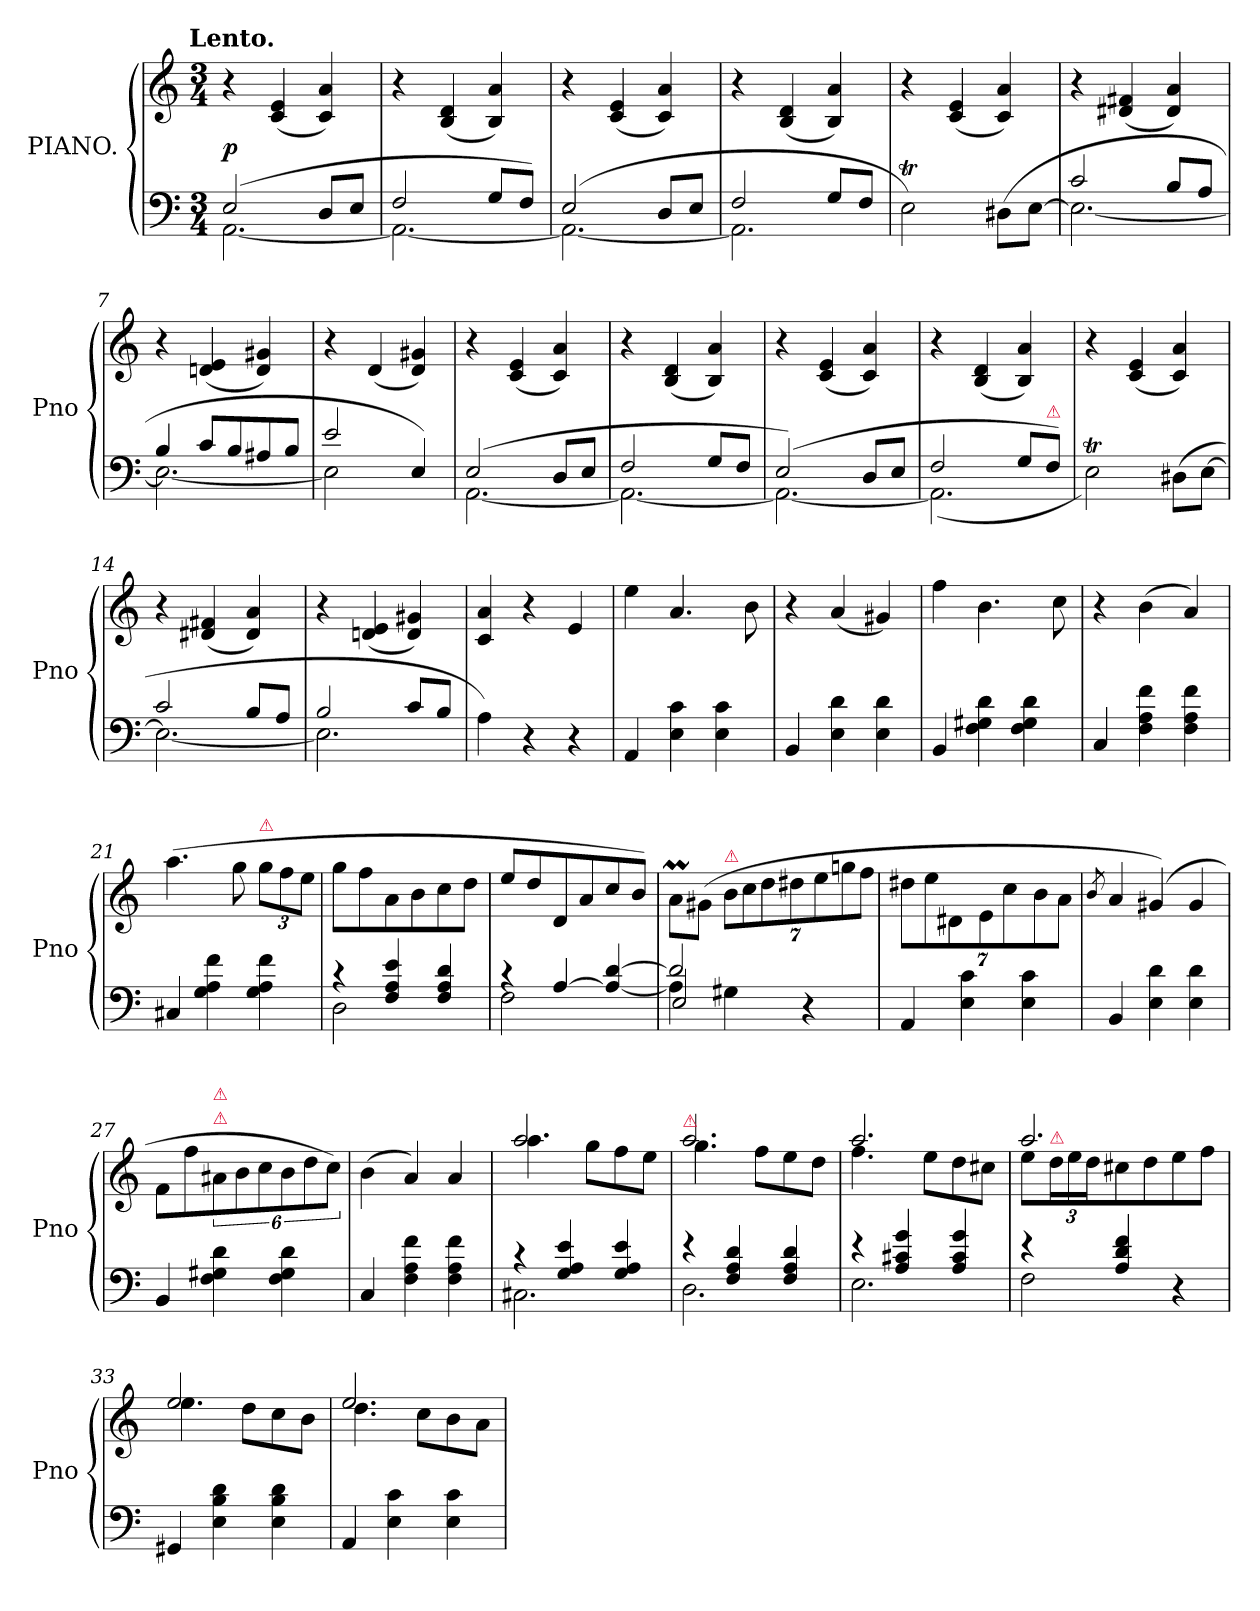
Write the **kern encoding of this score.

**kern	**kern	**dynam
*part1	*part1	*part1
*staff2	*staff1	*staff1/2
*I"PIANO.	*	*
*I'Pno	*	*
*clefF4	*clefG2	*
*k[]	*k[]	*
!!LO:TX:omd:t=Lento.
*M3/4	*M3/4	*
=1	=1	=1
*^	*	*
(>2E	[<2.AA	4r	p
.	.	(>4c 4e	.
8DL	.	4c 4a)	.
8EJ	.	.	.
=2	=2	=2	=2
2F	2.AA_<	4r	.
.	.	(>4B 4d	.
8GL	.	4B 4a)	.
8FJ)	.	.	.
=3	=3	=3	=3
(>2E	2.AA_	4r	.
.	.	(>4c 4e	.
8DL	.	4c 4a)	.
8EJ	.	.	.
=4	=4	=4	=4
2F	2.AA]	4r	.
.	.	(>4B 4d	.
8GL	.	4B 4a)	.
8FJ	.	.	.
*v	*v	*	*
=5	=5	=5
2Et)	4r	.
.	(>4c 4e	.
(>8D#XL	4c 4a)	.
[<8EJ	.	.
=6	=6	=6
*^	*	*
2c	2.E_<	4r	.
.	.	(>4d#X 4f#X	.
8BL	.	4d# 4a)	.
8AJ	.	.	.
=7	=7	=7	=7
4B	2.E_	4r	.
8cL	.	(>4dn 4e	.
8B	.	.	.
8A#X	.	4d 4g#X)	.
8BJ	.	.	.
=8	=8	=8	=8
2e	2E]	4r	.
.	.	(>4d	.
4E/)	4ryy	4d 4g#X)	.
=9	=9	=9	=9
(>2E	[<2.AA	4r	.
.	.	(>4c 4e	.
8DL	.	4c 4a)	.
8EJ	.	.	.
=10	=10	=10	=10
2F	2.AA_<	4r	.
.	.	(>4B 4d	.
8GL	.	4B 4a)	.
8FJ	.	.	.
=11	=11	=11	=11
(>2E)	2.AA_	4r	.
.	.	(>4c 4e	.
8DL	.	4c 4a)	.
8EJ	.	.	.
=12	=12	=12	=12
2F	(<2.AA]	4r	.
.	.	(>4B 4d	.
8GL	.	4B 4a)	.
!LO:TX:a:color=crimson:t=⚠	!	!	!
8FJ)	.	.	.
*v	*v	*	*
=13	=13	=13
2Et)	4r	.
.	(>4c 4e	.
(>8D#XL	4c 4a)	.
[<8EJ	.	.
=14	=14	=14
*^	*	*
2c	2.E_	4r	.
.	.	(>4d#X 4f#X	.
8BL	.	4d# 4a)	.
8AJ	.	.	.
=15	=15	=15	=15
2B	2.E]	4r	.
.	.	(>4dn 4e	.
8cL	.	4d 4g#X)	.
8BJ	.	.	.
*v	*v	*	*
=16	=16	=16
4A)	4c 4a	.
4r	4r	.
4r	4e	.
=17	=17	=17
4AA/	4ee	.
4E 4c	4.a/	.
4E 4c	.	.
.	8b	.
=18	=18	=18
4BB/	4r	.
4E 4d	(<4a	.
4E 4d	4g#X)	.
=19	=19	=19
4BB/	4ff	.
4F 4G#X 4d	4.b	.
4F 4G# 4d	.	.
.	8cc	.
=20	=20	=20
4C/	4r	.
4F 4A 4f	(>4b	.
4F 4A 4f	4a/)	.
=21	=21	=21
4C#X/	(>4.aa	.
4G 4A 4f	.	.
.	8gg	.
!	!LO:TX:a:color=crimson:t=⚠	!
4G 4A 4f	12ggL	.
.	12ff	.
.	12eeJ	.
=22	=22	=22
*^	*	*
4rc	2D	8ggL	.
.	.	8ff	.
4F 4A 4e	.	8a	.
.	.	8b	.
4F/ 4A/ 4d/	4ryy	8cc	.
.	.	8ddJ	.
=23	=23	=23	=23
4rc	2F	8eeL	.
.	.	8dd	.
[<4A	.	8d	.
.	.	8a	.
4A_/ [4d/	4ryy	8cc	.
.	.	8bJ)	.
=24	=24	=24	=24
*	*^	*	*
2d]	4A]	2E	8aM\L	.
.	.	.	(>8g#XJ	.
!	!	!	!LO:TX:a:color=crimson:t=⚠	!
.	4G#X	.	14bL	.
.	.	.	14cc	.
.	.	.	14dd	.
.	.	.	14dd#X	.
4r	4ryy	4ryy	.	.
.	.	.	14ee	.
.	.	.	14ggn	.
.	.	.	14ffJ	.
*v	*v	*v	*	*
=25	=25	=25
4AA/	28%3dd#X\L	.
.	28%3ee	.
.	28%3d#X	.
4E 4c	.	.
.	28%3e	.
.	28%3cc	.
4E 4c	.	.
.	28%3b	.
.	28%3aJ	.
=26	=26	=26
.	8qb/	.
4BB/	4a/	.
4E 4d	(>4g#X/)	.
4E 4d	4g#/	.
=27	=27	=27
4BB/	8fL	.
.	8ff	.
!	!LO:TX:a:color=crimson:t=⚠	!
!	!LO:TX:a:color=crimson:t=⚠	!
4F 4G#X 4d	12a#X	.
.	12b	.
.	12cc	.
4F 4G# 4d	12b	.
.	12dd	.
.	12ccJ)	.
=28	=28	=28
4C/	(>4b	.
4F 4A 4f	4a/)	.
4F 4A 4f	4a/	.
=29	=29	=29
*^	*^	*
4rc	2.C#X	2.aa	4.aa	.
4G 4A 4e	.	.	.	.
.	.	.	8ggL	.
4G 4A 4e	.	.	8ff	.
.	.	.	8eeJ	.
=30	=30	=30	=30	=30
!	!	!LO:TX:a:color=crimson:t=⚠	!	!
4re	2.D	2.aa	4.gg	.
4F 4A 4d	.	.	.	.
.	.	.	8ffL	.
4F 4A 4d	.	.	8ee	.
.	.	.	8ddJ	.
=31	=31	=31	=31	=31
4re	2.E	2.aa	4.ff	.
4A 4c#X 4g	.	.	.	.
.	.	.	8eeL	.
4A 4c# 4g	.	.	8dd	.
.	.	.	8cc#XJ	.
=32	=32	=32	=32	=32
4re	2F	2.aa	8eeL	.
!	!	!	!LO:TX:a:color=crimson:t=⚠	!
.	.	.	24ddL	.
.	.	.	24ee	.
.	.	.	24ddJ	.
4A 4d 4f	.	.	8cc#X	.
.	.	.	8dd	.
4r	4ryy	.	8ee	.
.	.	.	8ffJ	.
*v	*v	*	*	*
=33	=33	=33	=33
4GG#X	2ee	4.ee	.
4E 4B 4d	.	.	.
.	.	8ddL	.
4E 4B 4d	4ryy	8cc	.
.	.	8bJ	.
=34	=34	=34	=34
4AA	2.ee	4.dd	.
4E 4c	.	.	.
.	.	8ccL	.
4E 4c	.	8b	.
.	.	8aJ	.
*	*v	*v	*
=	=	=
*-	*-	*-
